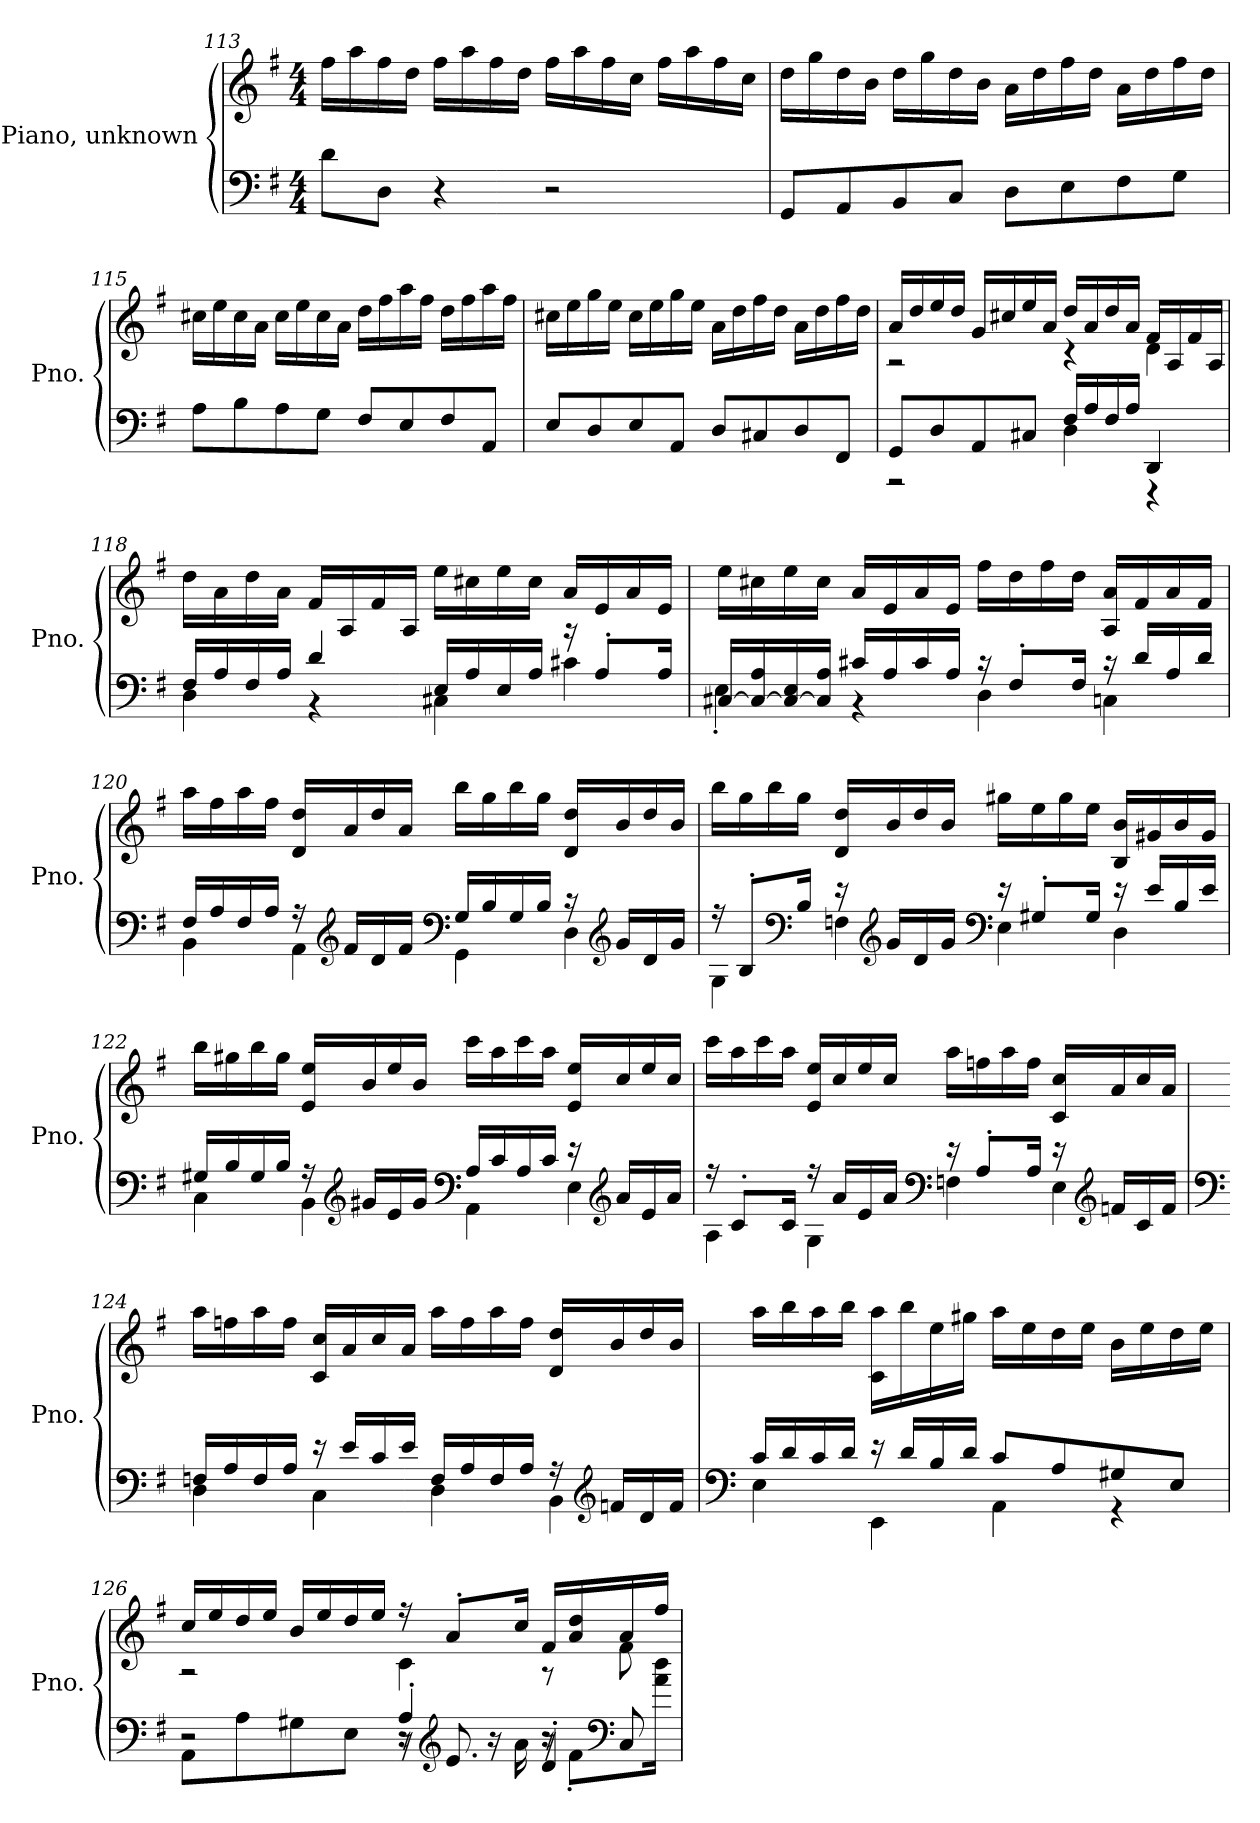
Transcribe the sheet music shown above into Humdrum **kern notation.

**kern	**kern
*part1	*part1
*staff2	*staff1
*I"Piano, unknown	*
*I'Pno.	*
!!LO:PB:g=z
*clefF4	*clefG2
*k[f#]	*k[f#]
*M4/4	*M4/4
=113	=113
8d\L	16ff#\LL
.	16aa\
8D\J	16ff#\
.	16dd\JJ
4r	16ff#\LL
.	16aa\
.	16ff#\
.	16dd\JJ
2r	16ff#\LL
.	16aa\
.	16ff#\
.	16cc\JJ
.	16ff#\LL
.	16aa\
.	16ff#\
.	16cc\JJ
=114	=114
8GG/L	16dd\LL
.	16gg\
8AA/	16dd\
.	16b\JJ
8BB/	16dd\LL
.	16gg\
8C/J	16dd\
.	16b\JJ
8D\L	16a\LL
.	16dd\
8E\	16ff#\
.	16dd\JJ
8F#\	16a\LL
.	16dd\
8G\J	16ff#\
.	16dd\JJ
!!LO:LB:g=z
=115	=115
8A\L	16cc#X\LL
.	16ee\
8B\	16cc#\
.	16a\JJ
8A\	16cc#\LL
.	16ee\
8G\J	16cc#\
.	16a\JJ
8F#/L	16dd\LL
.	16ff#\
8E/	16aa\
.	16ff#\JJ
8F#/	16dd\LL
.	16ff#\
8AA/J	16aa\
.	16ff#\JJ
=116	=116
8E/L	16cc#X\LL
.	16ee\
8D/	16gg\
.	16ee\JJ
8E/	16cc#\LL
.	16ee\
8AA/J	16gg\
.	16ee\JJ
8D/L	16a\LL
.	16dd\
8C#X/	16ff#\
.	16dd\JJ
8D/	16a\LL
.	16dd\
8FF#/J	16ff#\
.	16dd\JJ
!!LO:LB:g=z
=117	=117
*^	*^
8GG/L	2r	16a/LL	2r
.	.	16dd/	.
8D/	.	16ee/	.
.	.	16dd/JJ	.
8AA/	.	16g/LL	.
.	.	16cc#X/	.
8C#X/J	.	16ee/	.
.	.	16a/JJ	.
16F#/LL	4D\	16dd/LL	4r
16A/	.	16a/	.
16F#/	.	16dd/	.
16A/JJ	.	16a/JJ	.
4DD/	4r	16f#/LL	4d\
.	.	16A/	.
.	.	16f#/	.
.	.	16A/JJ	.
*	*	*v	*v
=118	=118	=118
16F#/LL	4D\	16dd\LL
16A/	.	16a\
16F#/	.	16dd\
16A/JJ	.	16a\JJ
4d/	4r	16f#/LL
.	.	16A/
.	.	16f#/
.	.	16A/JJ
16E/LL	4C#X\	16ee\LL
16A/	.	16cc#X\
16E/	.	16ee\
16A/JJ	.	16cc#\JJ
16r	4c#X\	16a/LL
8A'/L	.	16e/
.	.	16a/
16A/Jk	.	16e/JJ
!!LO:LB:g=z
=119	=119	=119
[16C#X/LL	4E'\	16ee\LL
16C#/_ 16A/	.	16cc#X\
16C#/_ 16E/	.	16ee\
16C#/] 16A/JJ	.	16cc#\JJ
16c#X/LL	4r	16a/LL
16A/	.	16e/
16c#/	.	16a/
16A/JJ	.	16e/JJ
16r	4D\	16ff#\LL
8F#'/L	.	16dd\
.	.	16ff#\
16F#/Jk	.	16dd\JJ
16r	4Cn\	16A/ 16a/LL
16d/LL	.	16f#/
16A/	.	16a/
16d/JJ	.	16f#/JJ
=120	=120	=120
16F#/LL	4BB\	16aa\LL
16A/	.	16ff#\
16F#/	.	16aa\
16A/JJ	.	16ff#\JJ
16r	4AA\	16d/ 16dd/LL
*clefG2	*	*
16f#/LL	.	16a/
16d/	.	16dd/
16f#/JJ	.	16a/JJ
*clefF4	*	*
16G/LL	4GG\	16bb\LL
16B/	.	16gg\
16G/	.	16bb\
16B/JJ	.	16gg\JJ
16r	4D\	16d/ 16dd/LL
*clefG2	*	*
16g/LL	.	16b/
16d/	.	16dd/
16g/JJ	.	16b/JJ
!!LO:LB:g=z
=121	=121	=121
16r	4G\	16bb\LL
8B'/L	.	16gg\
.	.	16bb\
*clefF4	*	*
16B/Jk	.	16gg\JJ
16r	4Fn\	16d/ 16dd/LL
*clefG2	*	*
16g/LL	.	16b/
16d/	.	16dd/
16g/JJ	.	16b/JJ
*clefF4	*	*
16r	4E\	16gg#X\LL
8G#X'/L	.	16ee\
.	.	16gg#\
16G#/Jk	.	16ee\JJ
16r	4D\	16B/ 16b/LL
16e/LL	.	16g#X/
16B/	.	16b/
16e/JJ	.	16g#/JJ
!!LO:LB:g=z
=122	=122	=122
16G#X/LL	4C\	16bb\LL
16B/	.	16gg#X\
16G#/	.	16bb\
16B/JJ	.	16gg#\JJ
16r	4BB\	16e/ 16ee/LL
*clefG2	*	*
16g#X/LL	.	16b/
16e/	.	16ee/
16g#/JJ	.	16b/JJ
*clefF4	*	*
16A/LL	4AA\	16ccc\LL
16c/	.	16aa\
16A/	.	16ccc\
16c/JJ	.	16aa\JJ
16r	4E\	16e/ 16ee/LL
*clefG2	*	*
16a/LL	.	16cc/
16e/	.	16ee/
16a/JJ	.	16cc/JJ
!!LO:PB:g=z
=123	=123	=123
16r	4A\	16ccc\LL
8c'/L	.	16aa\
.	.	16ccc\
16c/Jk	.	16aa\JJ
16r	4G\	16e/ 16ee/LL
16a/LL	.	16cc/
16e/	.	16ee/
16a/JJ	.	16cc/JJ
*clefF4	*	*
16r	4Fn\	16aa\LL
8A'/L	.	16ffn\
.	.	16aa\
16A/Jk	.	16ff\JJ
16r	4E\	16c/ 16cc/LL
*clefG2	*	*
16fn/LL	.	16a/
16c/	.	16cc/
16f/JJ	.	16a/JJ
=124	=124	=124
*clefF4	*	*
16Fn/LL	4D\	16aa\LL
16A/	.	16ffn\
16F/	.	16aa\
16A/JJ	.	16ff\JJ
16r	4C\	16c/ 16cc/LL
16e/LL	.	16a/
16c/	.	16cc/
16e/JJ	.	16a/JJ
16F/LL	4D\	16aa\LL
16A/	.	16ff\
16F/	.	16aa\
16A/JJ	.	16ff\JJ
16r	4BB\	16d/ 16dd/LL
*clefG2	*	*
16fn/LL	.	16b/
16d/	.	16dd/
16f/JJ	.	16b/JJ
!!LO:LB:g=z
=125	=125	=125
*clefF4	*	*
16c/LL	4E\	16aa\LL
16d/	.	16bb\
16c/	.	16aa\
16d/JJ	.	16bb\JJ
16r	4EE\	16c\ 16aa\LL
16d/LL	.	16bb\
16B/	.	16ee\
16d/JJ	.	16gg#X\JJ
8c/L	4AA\	16aa\LL
.	.	16ee\
8A/	.	16dd\
.	.	16ee\JJ
8G#X/	4r	16b\LL
.	.	16ee\
8E/J	.	16dd\
.	.	16ee\JJ
=126	=126	=126
*	*^	*^
2r	8AA\L	2r	16cc/LL	2r
.	.	.	16ee/	.
.	8A\	.	16dd/	.
.	.	.	16ee/JJ	.
.	8G#X\	.	16b/LL	.
.	.	.	16ee/	.
.	8E\J	.	16dd/	.
.	.	.	16ee/JJ	.
16r	8r	4A'/	16r	4c\
*clefG2	*	*	*	*
8.e/	.	.	8a'/L	.
.	16r	.	.	.
.	16a\	.	16cc/Jk	.
4d'/	16r	8r	16f#/LL	8r
.	8f#'\L	.	16a/ 16dd/	.
*clefF4	*	*	*	*
.	.	8C/	16a/	8f#\
.	16a\ 16dd\Jk	.	16ff#/JJ	.
*v	*v	*v	*	*
*	*v	*v
=	=
*-	*-
